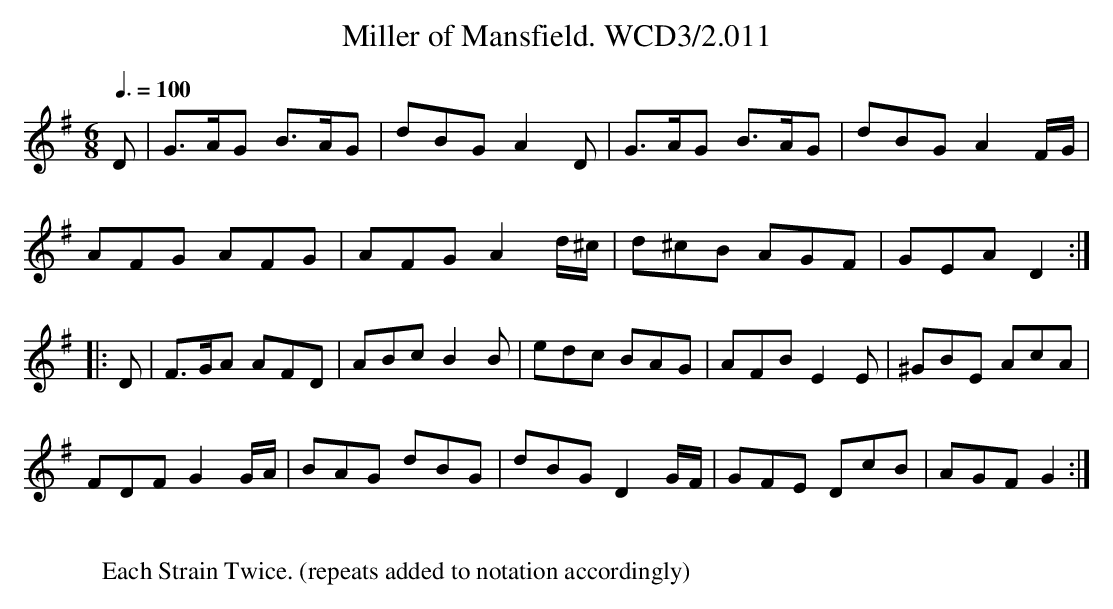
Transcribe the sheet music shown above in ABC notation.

X:1
T:Miller of Mansfield. WCD3/2.011
M:6/8
L:1/8
Q:3/8=100
K:G
D|G>AG B>AG|dBG A2D|G>AG B>AG|dBG A2F/G/|
AFG AFG|AFG A2d/^c/|d^cB AGF|GEA D2:|
|:D|F>GA AFD|ABc B2B|edc BAG| AFB E2E|^GBE AcA|
FDF G2G/A/|BAG dBG|dBG D2G/F/|GFE DcB|AGF G2:|
W:
W:Each Strain Twice. (repeats added to notation accordingly)
